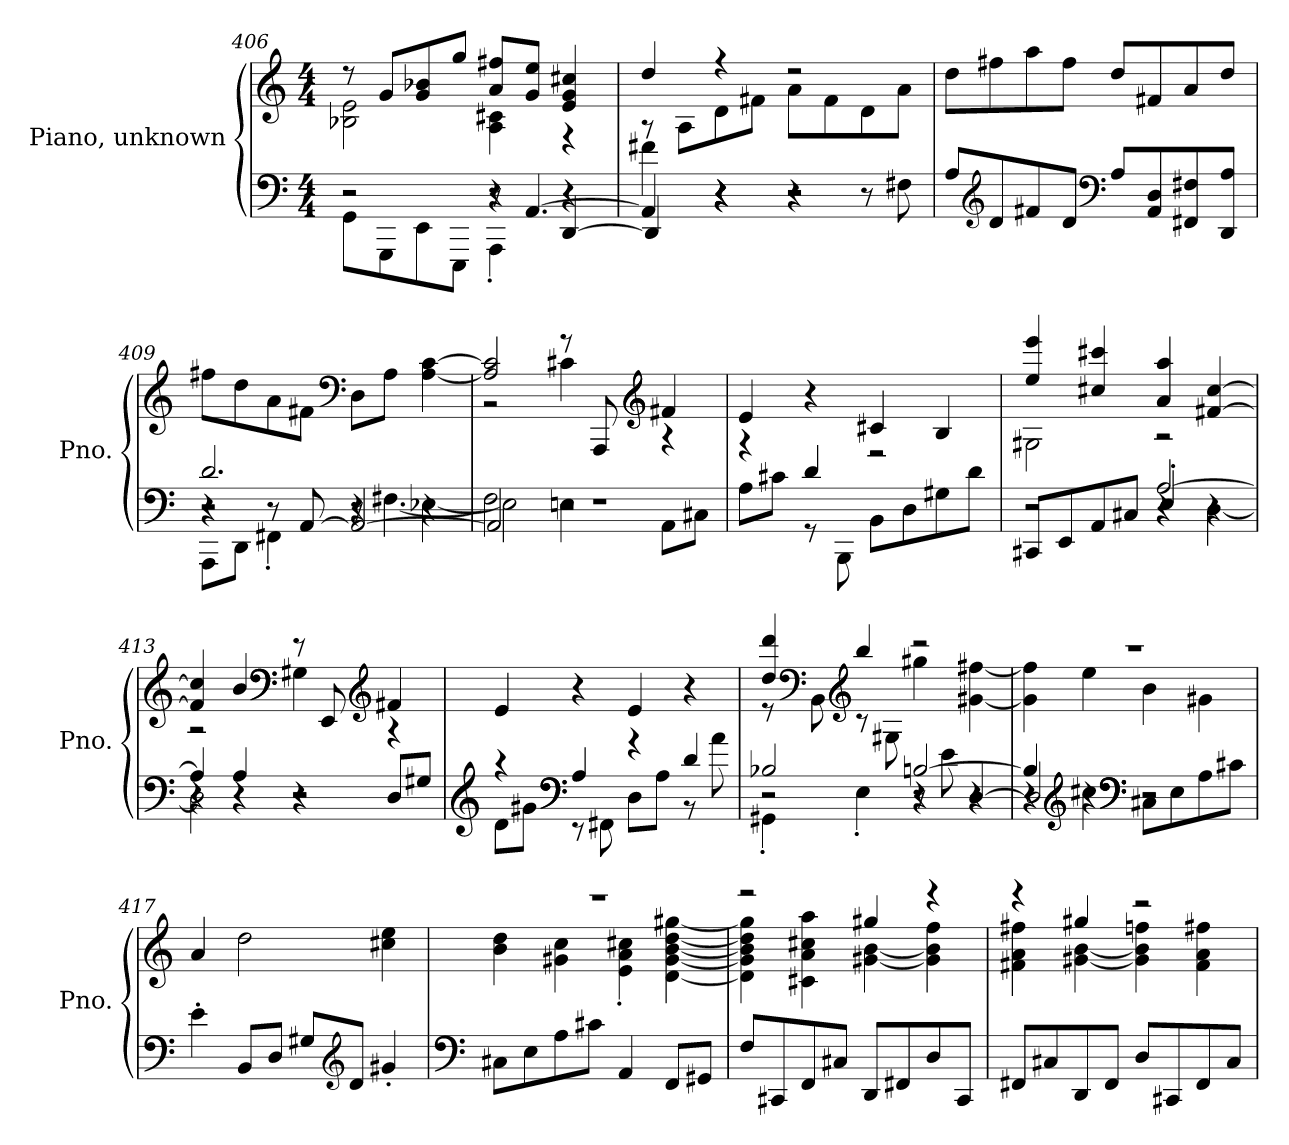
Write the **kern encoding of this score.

**kern	**kern
*part1	*part1
*staff2	*staff1
*I"Piano, unknown	*
*I'Pno.	*
*clefF4	*clefG2
*k[]	*k[]
*M4/4	*M4/4
=406	=406
*^	*^
*	*^	*	*
2r	8GG\L	2r	8r	2B-X\ 2e\
.	8GGG\	.	8g/L	.
.	8EE\	.	8g/ 8b-X/	.
.	8EEE\J	.	8gg/J	.
8r	4AAA'\	4r	8a/ 8ff#X/L	4A\ 4c#X\
[4.AA/	.	.	8g/ 8ee/J	.
.	4r	[4DD/	4e/ 4g/ 4cc#X/	4r
!!LO:LB:g=z	!!
=407	=407	=407	=407	=407
4AA/]	4f#X\	4DD/]	4dd/	8r
.	.	.	.	8A\L
4r	4r	4r	4r	8d\
.	.	.	.	8f#X\J
2r	4r	2r	2r	8a\L
.	.	.	.	8f#\
.	8r	.	.	8d\
.	8F#X\	.	.	8a\J
*v	*v	*v	*	*
*	*v	*v
=408	=408
8A/L	8dd\L
*clefG2	*
8d/	8ff#X\
8f#X/	8aa\
8d/J	8ff#\J
*clefF4	*
8A/L	8dd/L
8AA/ 8D/	8f#X/
8FF#X/ 8F#X/	8a/
8DD/ 8A/J	8dd/J
=409	=409
*^	*
*	*^	*
*	*	*^	*
2.d/	2r	4r	8AAA\L	8ff#X\L
.	.	.	8DD\J	8dd\
.	.	8r	4FF#X'\	8a\
.	.	[8AA/	.	8f#X\J
*	*	*	*	*clefF4
.	8r	2AA/_	4r	8D\L
.	[4.F#X\	.	.	8A\J
4r	.	.	[4E-X\	[4A\ [4c\
!!LO:LB:g=z
=410	=410	=410	=410	=410
*	*	*	*	*^
1r	2F#\]	2AA/]	2E-\]	2A/] 2c/]	2r
.	2r	2r	4En\	8r	4c#X\
.	.	.	.	8AAA/	.
*	*	*	*	*clefG2	*
.	.	.	8AA\L	4f#X/	4r
.	.	.	8C#X\J	.	.
*	*v	*v	*v	*	*
*	*	*v	*v
=411	=411	=411
4r	8A\L	4e/
.	8c#X\J	.
4d/	8r	4r
.	8BBB\	.
2r	8BB\L	4c#X/
.	8D\	.
.	8G#X\	4B/
.	8d\J	.
=412	=412	=412
*	*^	*^
2r	2r	8CC#X/L	4ee/ 4eee/	2G#X\
.	.	8EE/	.	.
.	.	8AA/	4cc#X/ 4ccc#X/	.
.	.	8C#X/J	.	.
[2A/	4r	4E'/	4a/ 4aa/	2r
.	[4D\	4r	[4f#X/ [4cc#/	.
=413	=413	=413	=413	=413
4A/]	2D\]	4r	4f#/] 4cc#/]	2r
4r	.	4A/	4b/	.
*	*	*	*clefF4	*
2r	2r	4r	8r	4G#X\
.	.	.	8EE/	.
*	*	*	*clefG2	*
.	.	8D/L	4f#X/	4r
.	.	8G#X/J	.	.
*v	*v	*v	*	*
*	*v	*v
!!LO:LB:g=z
=414	=414
*clefG2	*
*^	*
4r	8d\L	4e/
.	8g#X\J	.
*clefF4	*	*
4A/	8r	4r
.	8FF#X\	.
4r	8D\L	4e/
.	8A\J	.
4d/	8r	4r
.	8a\	.
=415	=415	=415
*	*^	*^
2B-X/	4GG#X'\	2r	4dd/ 4ddd/	8r
*	*	*	*clefF4	*
.	.	.	.	8BB\
*	*	*	*clefG2	*
.	4E'\	.	4bb/	8r
.	.	.	.	8G#X\
[2Bn/	8r	4r	2r	4gg#X\
.	8e\	.	.	.
.	4r	[4D/	.	[4g#X\ [4ff#X\
=416	=416	=416	=416	=416
4B/]	4r	2D/]	1r	4g#\] 4ff#\]
*clefG2	*	*	*	*
4r	4cc#X\	.	.	4ee\
*clefF4	*	*	*	*
2r	8C#X\L	2r	.	4b\
.	8E\	.	.	.
.	8A\	.	.	4g#X\
.	8c#X\J	.	.	.
*v	*v	*v	*	*
*	*v	*v
!!LO:LB:g=z
=417	=417
4e'\	4a/
8BB/L	2dd\
8D/J	.
8G#X/L	.
*clefG2	*
8d/J	.
4g#X'/	4cc#X\ 4ee\
=418	=418
*clefF4	*
*	*^
8C#X\L	1r	4b\ 4dd\
8E\	.	.
8A\	.	4g#X\ 4cc\
8c#X\J	.	.
4AA/	.	4e\' 4a\' 4cc#X\'
8FF/L	.	[4d\ [4g#\ [4b\ [4dd\ [4gg#X\
8GG#X/J	.	.
=419	=419	=419
8F/L	2r	4d\] 4g#\] 4b\] 4dd\] 4gg#\]
8CC#X/	.	.
8FF/	.	4c#X\ 4a\ 4cc#X\ 4aa\
8C#X/J	.	.
8DD/L	4gg#X/	[4g#X\ [4b\
8FF#X/	.	.
8D/	4r	4g#\] 4b\] 4ff\
8CC#/J	.	.
=420	=420	=420
8FF#X/L	4r	4f#X\ 4a\ 4ff#X\
8C#X/	.	.
8DD/	4gg#X/	[4g#X\ [4b\
8FF#/J	.	.
8D/L	2r	4g#\] 4b\] 4ffn\
8CC#X/	.	.
8FF#/	.	4f#\ 4a\ 4ff#X\
8C#/J	.	.
*	*v	*v
=	=
*-	*-
